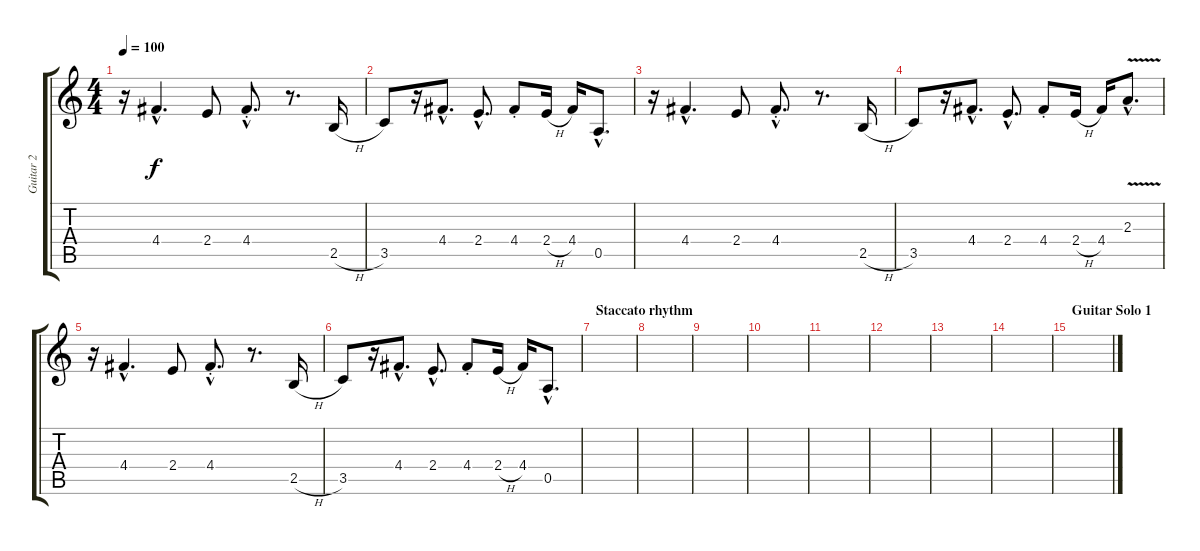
\track ("Guitar 2" "Guitar 2") {instrument distortionguitar}
\staff {score tabs}
\tuning (E4 B3 G3 D3 A2 E2) {hide}
\ts (4 4)
\tempo 100
\clef g2
\ks c
r.16{dy f} 4.4{hac}.4{d} 2.4.8 4.4{hac st}.8{d} r.8{d} 2.5{h}.16 |
3.5.8 r.16 4.4{hac}.8{d} 2.4{hac}.8{d} 4.4{st}.8 2.4{h}.16 4.4.16 0.5{hac}.8{d} |
r.16 4.4{hac}.4{d} 2.4.8 4.4{hac st}.8{d} r.8{d} 2.5{h}.16 |
3.5.8 r.16 4.4{hac}.8{d} 2.4{hac}.8{d} 4.4{st}.8 2.4{h}.16 4.4.16 2.3{v hac}.8{d} |
r.16 4.4{hac}.4{d} 2.4.8 4.4{hac st}.8{d} r.8{d} 2.5{h}.16 |
3.5.8 r.16 4.4{hac}.8{d} 2.4{hac}.8{d} 4.4{st}.8 2.4{h}.16 4.4.16 0.5{hac}.8{d} |
\section ("" "Staccato rhythm")
|
|
|
|
|
|
|
|
\section ("" "Guitar Solo 1")
